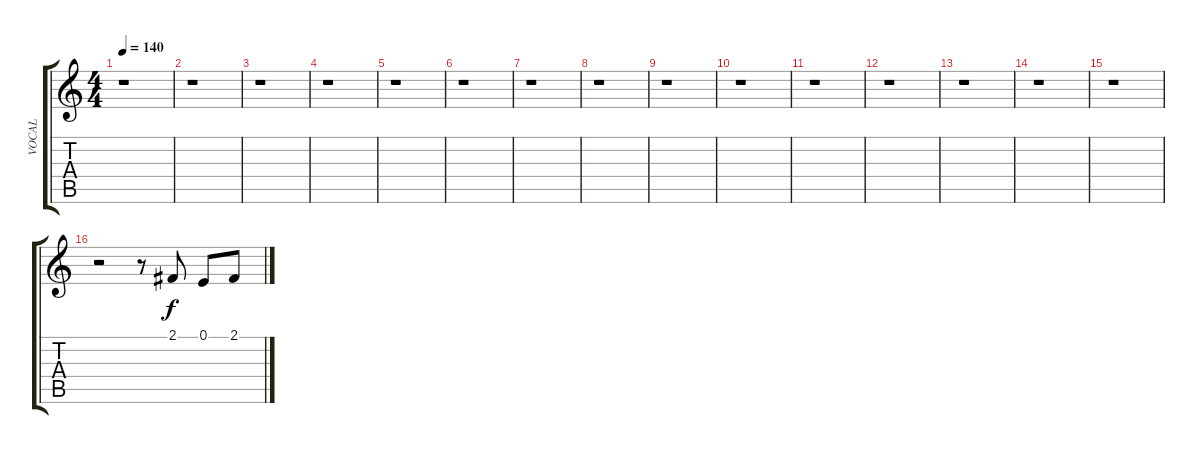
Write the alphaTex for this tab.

\track ("VOCAL" "VOCAL") {instrument electricgrandpiano}
\staff {score tabs}
\tuning (E4 B3 G3 D3 A2 E2) {hide}
\ts (4 4)
\tempo 140
\clef g2
\ks c
r.1{dy f} |
r.1 |
r.1 |
r.1 |
r.1 |
r.1 |
r.1 |
r.1 |
r.1 |
r.1 |
r.1 |
r.1 |
r.1 |
r.1 |
r.1 |
r.2 r.8 2.1.8 0.1.8 2.1.8
